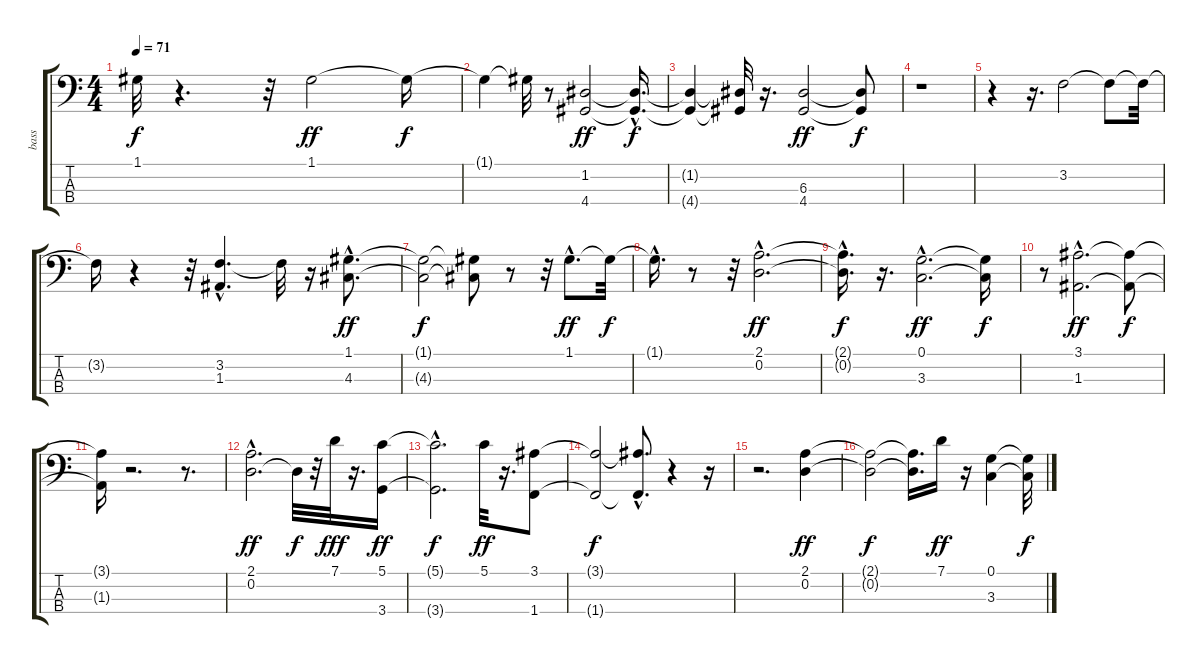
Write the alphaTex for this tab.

\track ("bass" "bass") {instrument acousticguitarnylon}
\staff {score tabs}
\tuning (G2 D2 A1 E1) {hide}
\ts (4 4)
\tempo 71
\clef f4
\ks c
1.1{t}.32{dy f} r.4{d} r.32 1.1.2{dy ff} 1.1{t}.16{dy f} |
1.1{t}.4 1.1{t}.32 r.8 (1.2 4.4).2{dy ff} (1.2{hac t} 4.4{hac t}).16{d dy f} |
(1.2{t} 4.4{t}).4 (1.2{t} 4.4{t}).32 r.16{d} (6.3 4.4).2{dy ff} (6.3{t} 4.4{t}).8{dy f} |
r.1 |
r.4 r.16{d} 3.2.2 3.2{t}.8 3.2{t}.32 |
3.2{t}.16 r.4 r.32 (3.2{hac} 1.3{hac}).4{d} 3.2{t}.32 r.16 (1.1{hac} 4.3{hac}).8{d dy ff} |
(1.1{t} 4.3{t}).2{dy f} (1.1{t} 4.3{t}).8 r.8 r.32 1.1{hac}.8{d dy ff} 1.1{t}.32{dy f} |
1.1{hac t}.16{d} r.8 r.32 (2.1{hac} 0.2{hac}).2{d dy ff} |
(2.1{hac t} 0.2{hac t}).16{d dy f} r.16{d} (0.1{hac} 3.3{hac}).2{d dy ff} (0.1{t} 3.3{t}).16{dy f} |
r.8 (3.1{hac} 1.3{hac}).2{d dy ff} (3.1{t} 1.3{t}).8{dy f} |
(3.1{t} 1.3{t}).16 r.2{d} r.8{d} |
(2.1 0.2{hac}).2{d dy ff} 0.2{t}.32{dy f} r.32 7.1.32{dy fff} r.16{d} (5.1 3.4).16{dy ff} |
(5.1{t} 3.4{hac t}).2{d dy f} 5.1.32{dy ff} r.16{d} (3.1 1.4).8 |
(3.1{t} 1.4{t}).2{dy f} (3.1{hac t} 1.4{hac t}).8{d} r.4 r.16 |
r.2{d} (2.1 0.2).4{dy ff} |
(2.1{t} 0.2{t}).2{dy f} (2.1{t} 0.2{t}).16{d} 7.1.16{dy ff} r.16 (0.1 3.3).4 (0.1{t} 3.3{t}).32{dy f}
